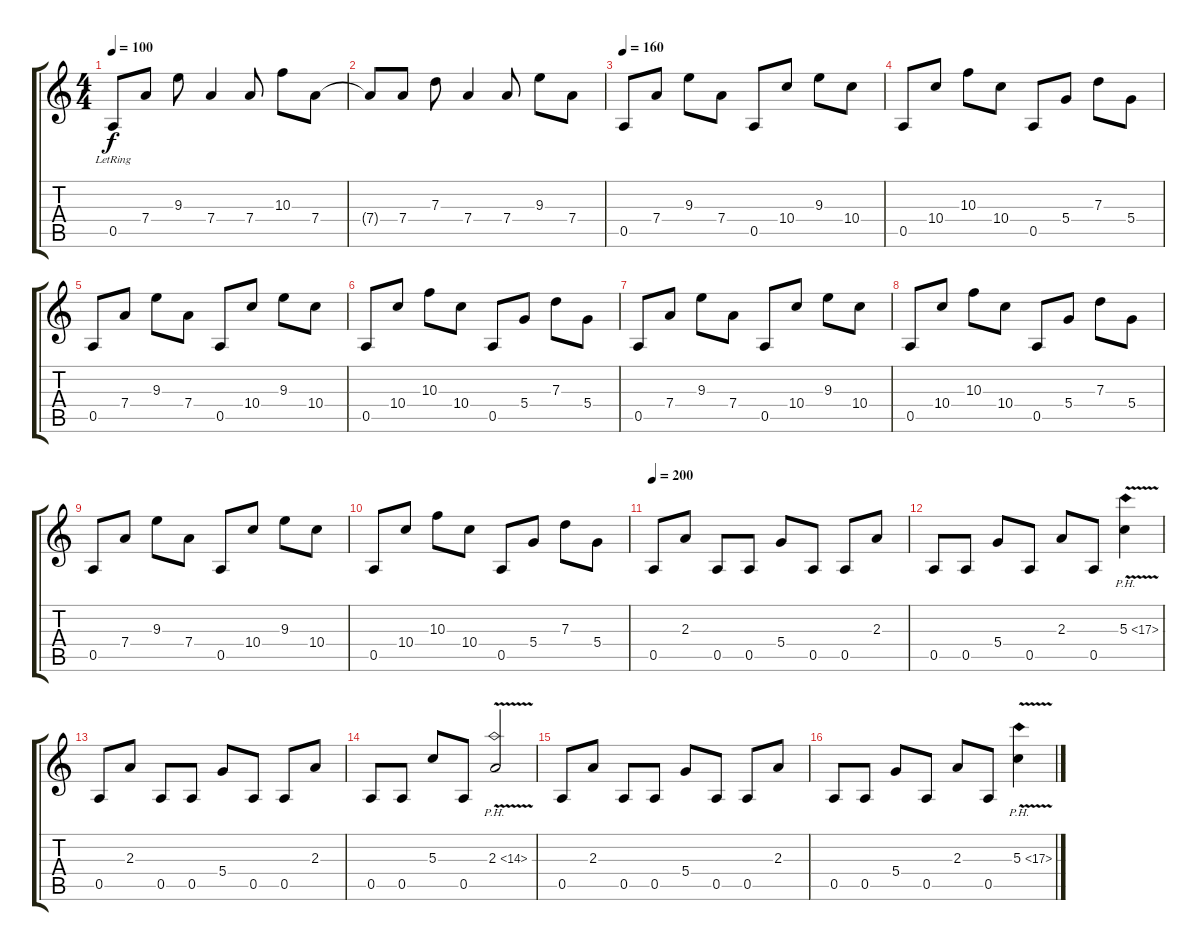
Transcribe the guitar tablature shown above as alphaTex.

\track "" {instrument overdrivenguitar}
\staff {score tabs}
\tuning (E4 B3 G3 D3 A2 E2) {hide}
\ts (4 4)
\tempo 100
\clef g2
\ks c
0.5{lr}.8{dy f} 7.4.8 9.3.8 7.4.4 7.4.8 10.3.8 7.4.8 |
7.4{t}.8 7.4.8 7.3.8 7.4.4 7.4.8 9.3.8 7.4.8 |
\tempo 160
0.5.8 7.4.8 9.3.8 7.4.8 0.5.8 10.4.8 9.3.8 10.4.8 |
0.5.8 10.4.8 10.3.8 10.4.8 0.5.8 5.4.8 7.3.8 5.4.8 |
0.5.8 7.4.8 9.3.8 7.4.8 0.5.8 10.4.8 9.3.8 10.4.8 |
0.5.8 10.4.8 10.3.8 10.4.8 0.5.8 5.4.8 7.3.8 5.4.8 |
0.5.8 7.4.8 9.3.8 7.4.8 0.5.8 10.4.8 9.3.8 10.4.8 |
0.5.8 10.4.8 10.3.8 10.4.8 0.5.8 5.4.8 7.3.8 5.4.8 |
0.5.8 7.4.8 9.3.8 7.4.8 0.5.8 10.4.8 9.3.8 10.4.8 |
0.5.8 10.4.8 10.3.8 10.4.8 0.5.8 5.4.8 7.3.8 5.4.8 |
\tempo 200
0.5.8 2.3.8 0.5.8 0.5.8 5.4.8 0.5.8 0.5.8 2.3.8 |
0.5.8 0.5.8 5.4.8 0.5.8 2.3.8 0.5.8 5.3{ph 12 v}.4 |
0.5.8 2.3.8 0.5.8 0.5.8 5.4.8 0.5.8 0.5.8 2.3.8 |
0.5.8 0.5.8 5.3.8 0.5.8 2.3{ph 12 v}.2 |
0.5.8 2.3.8 0.5.8 0.5.8 5.4.8 0.5.8 0.5.8 2.3.8 |
0.5.8 0.5.8 5.4.8 0.5.8 2.3.8 0.5.8 5.3{ph 12 v}.4
